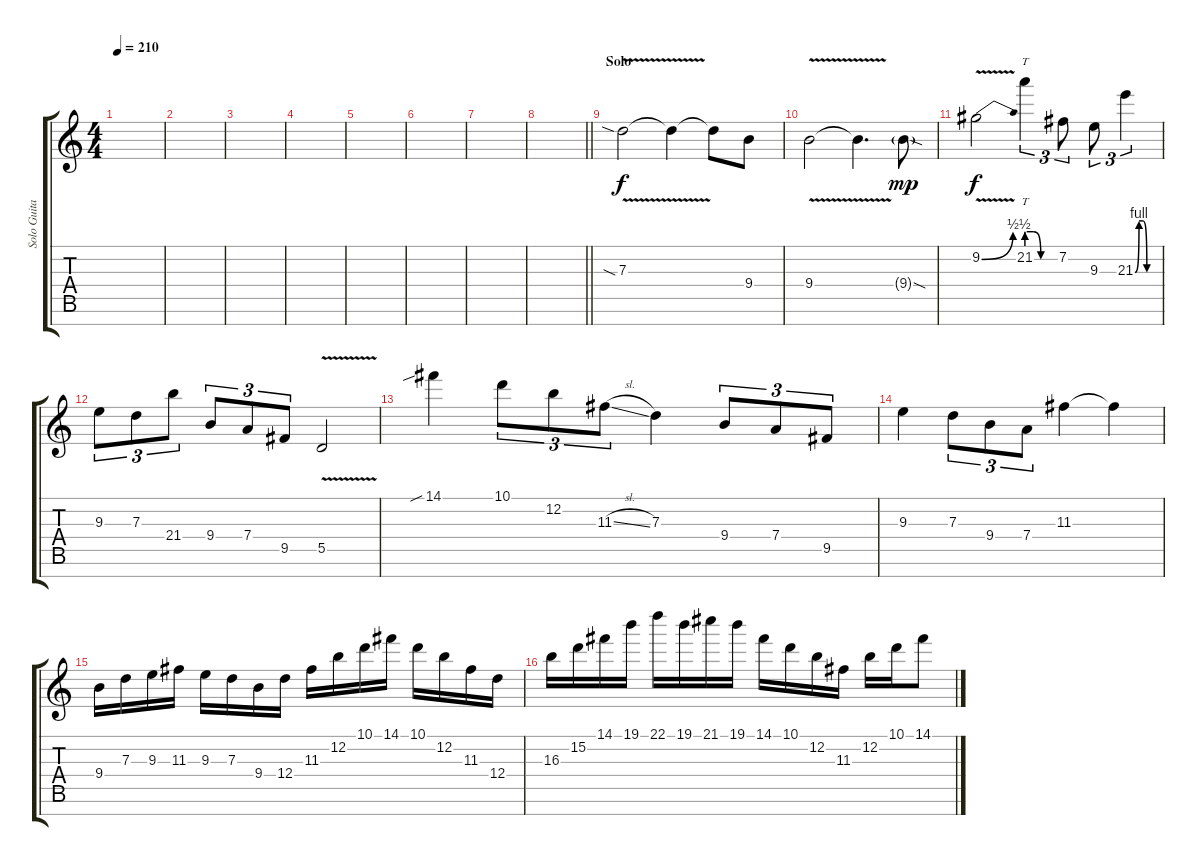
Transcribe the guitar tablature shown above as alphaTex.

\track ("Solo Guitar" "Solo Guita") {instrument overdrivenguitar}
\staff {score tabs}
\tuning (E4 B3 G3 D3 A2 E2 B1) {hide}
\ts (4 4)
\tempo 210
\clef g2
\ks c
|
|
|
|
|
|
|
\barLineRight lightlight
|
\section ("" "Solo")
7.3{v sia}.2 7.3{t}.4 7.3{t}.8 9.4.8 |
9.4{v}.2 9.4{t}.4{d} 9.4{sod g}.8{dy mp} |
9.2{be (bend 0 0 60 2) v}.2{dy f} 21.2{be (custom 0 2 15 2 30 0 60 0)}.4{tt tu (3 2)} 7.2.8{tu (3 2)} 9.3.8{tu (3 2)} 21.3{be (custom 0 0 10 4 20 4 30 0 60 0)}.4{tu (3 2)} |
9.3.8{tu (3 2)} 7.3.8{tu (3 2)} 21.4.8{tu (3 2)} 9.4.8{tu (3 2)} 7.4.8{tu (3 2)} 9.5.8{tu (3 2)} 5.5{v}.2 |
14.1{sib}.4 10.1.8{tu (3 2)} 12.2.8{tu (3 2)} 11.3{sl}.8{tu (3 2)} 7.3.4 9.4.8{tu (3 2)} 7.4.8{tu (3 2)} 9.5.8{tu (3 2)} |
9.3.4 7.3.8{tu (3 2)} 9.4.8{tu (3 2)} 7.4.8{tu (3 2)} 11.3.4 11.3{t}.4 |
9.4.16 7.3.16 9.3.16 11.3.16 9.3.16 7.3.16 9.4.16 12.4.16 11.3.16 12.2.16 10.1.16 14.1.16 10.1.16 12.2.16 11.3.16 12.4.16 |
16.3.16 15.2.16 14.1.16 19.1.16 22.1.16 19.1.16 21.1.16 19.1.16 14.1.16 10.1.16 12.2.16 11.3.16 12.2.16 10.1.16 14.1.8
